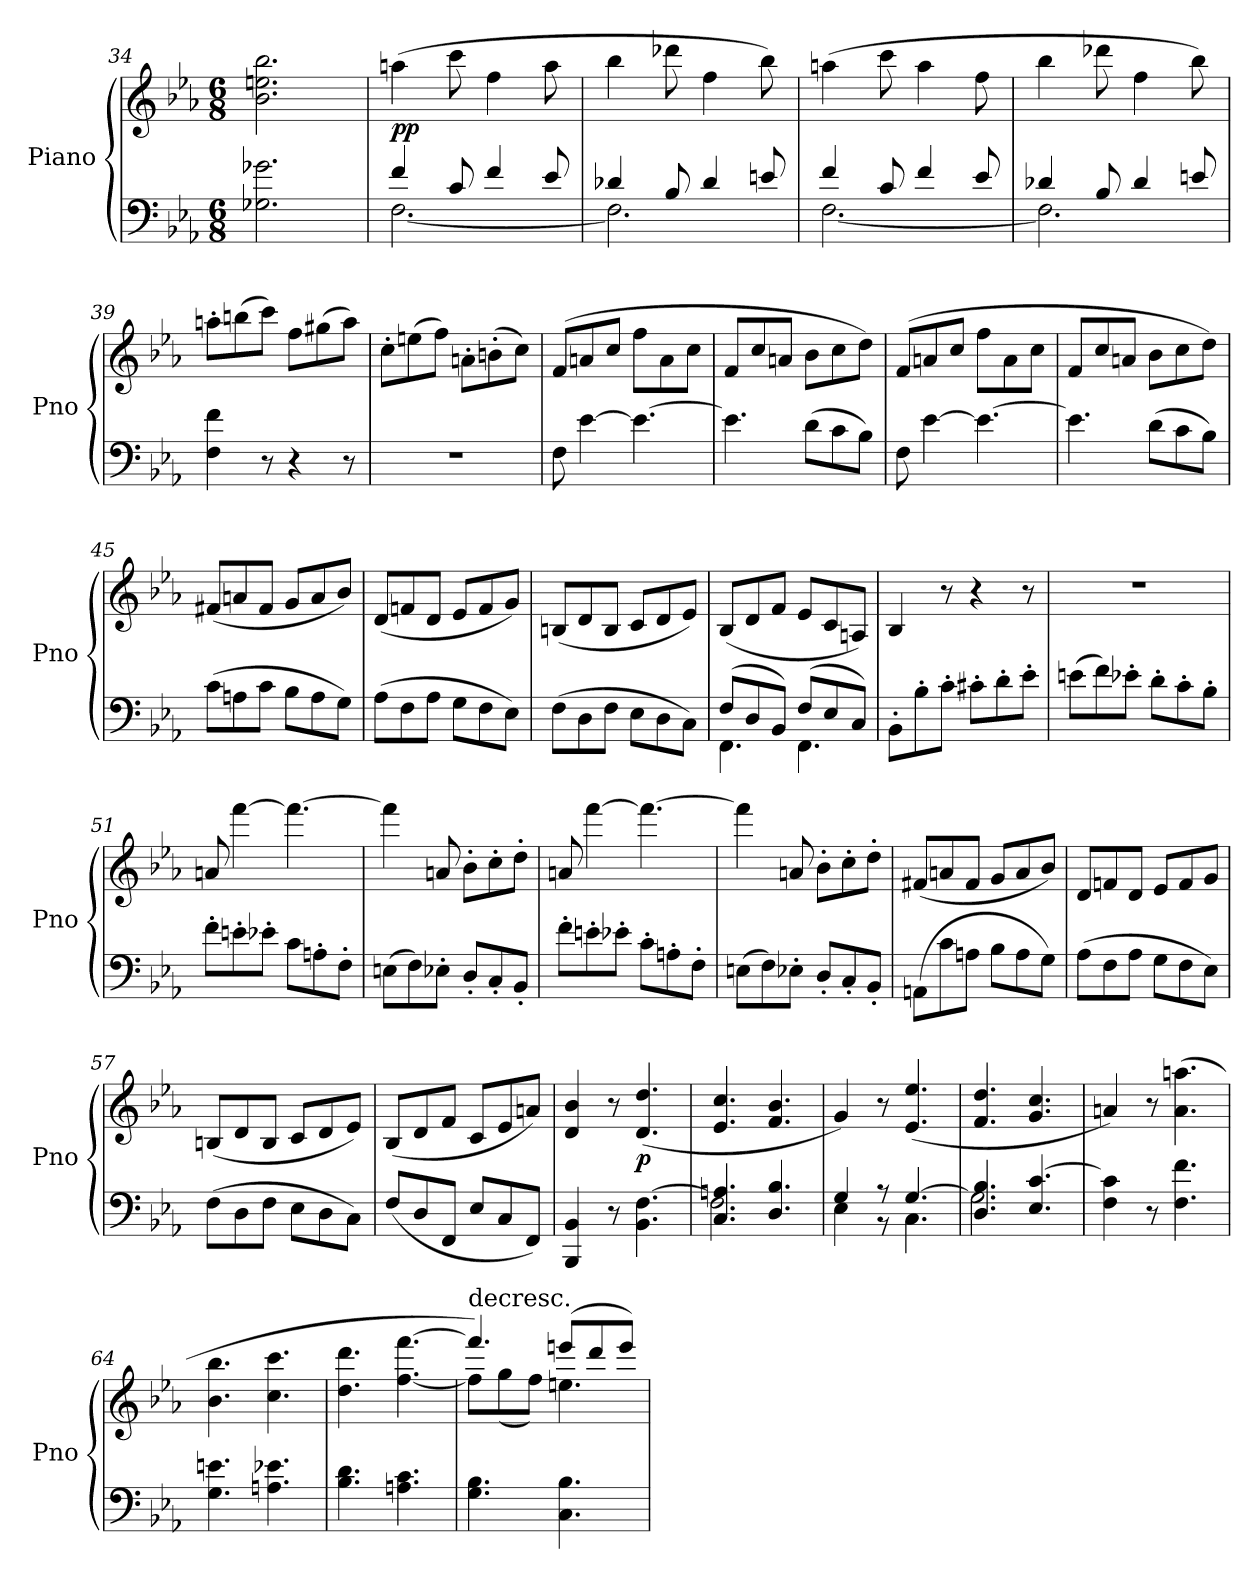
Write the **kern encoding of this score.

**kern	**kern	**dynam
*part1	*part1	*part1
*staff2	*staff1	*staff1/2
*I"Piano	*	*
*I'Pno	*	*
*clefF4	*clefG2	*
*k[b-e-a-]	*k[b-e-a-]	*
*E-:	*E-:	*
*M6/8	*M6/8	*
=34	=34	=34
2.G-X\ 2.g-X\	2.b-\ 2.een\ 2.bb-\	.
=35	=35	=35
*^	*	*
4f/	[2.F\	(4aan\	pp
8c/	.	8ccc\	.
4f/	.	4ff\	.
8e-/	.	8aa\	.
=36	=36	=36	=36
4d-X/	2.F\]	4bb-\	.
8B-/	.	8ddd-X\	.
4d-/	.	4ff\	.
8en/	.	8bb-\)	.
=37	=37	=37	=37
4f/	[2.F\	(4aan\	.
8c/	.	8ccc\	.
4f/	.	4aa\	.
8e-/	.	8ff\	.
=38	=38	=38	=38
4d-X/	2.F\]	4bb-\	.
8B-/	.	8ddd-X\	.
4d-/	.	4ff\	.
8en/	.	8bb-\)	.
*v	*v	*	*
=39	=39	=39
4F\ 4f\	8aan'\L	.
.	(8bbn\	.
8r	8ccc\J)	.
4r	8ff\L	.
.	(8gg#X\	.
8r	8aa\J)	.
=40	=40	=40
2.r	8cc'\L	.
.	(8een\	.
.	8ff\J)	.
.	8an'\L	.
.	(8bn'\	.
.	8cc\J)	.
=41	=41	=41
8F\	(8f/L	.
[4e-\	8an/	.
.	8cc/J	.
4.e-\_	8ff\L	.
.	8a\	.
.	8cc\J	.
=42	=42	=42
4.e-\]	8f/L	.
.	8cc/	.
.	8an/J	.
(8d\L	8b-\L	.
8c\	8cc\	.
8B-\J)	8dd\J)	.
=43	=43	=43
8F\	(8f/L	.
[4e-\	8an/	.
.	8cc/J	.
4.e-\_	8ff\L	.
.	8a\	.
.	8cc\J	.
=44	=44	=44
4.e-\]	8f/L	.
.	8cc/	.
.	8an/J	.
(8d\L	8b-\L	.
8c\	8cc\	.
8B-\J)	8dd\J)	.
=45	=45	=45
(8c\L	(8f#X/L	.
8An\	8an/	.
8c\J	8f#/J	.
8B-\L	8g/L	.
8A\	8a/	.
8G\J)	8b-/J)	.
=46	=46	=46
(8A-\L	(8d/L	.
8F\	8fn/	.
8A-\J	8d/J	.
8G\L	8e-/L	.
8F\	8f/	.
8E-\J)	8g/J)	.
=47	=47	=47
(8F\L	(8Bn/L	.
8D\	8d/	.
8F\J	8B/J	.
8E-\L	8c/L	.
8D\	8d/	.
8C\J)	8e-/J)	.
=48	=48	=48
*^	*	*
(8F/L	4.FF\	(8B-/L	.
8D/	.	8d/	.
8BB-/J)	.	8f/J	.
(8F/L	4.FF\	8e-/L	.
8E-/	.	8c/	.
8C/J)	.	8An/J)	.
*v	*v	*	*
=49	=49	=49
8BB-'\L	4B-/	.
8B-'\	.	.
8c'\J	8r	.
8c#X'\L	4r	.
8d'\	.	.
8e-'\J	8r	.
=50	=50	=50
(8en\L	2.r	.
8f\)	.	.
8e-X'\J	.	.
8d'\L	.	.
8c'\	.	.
8B-'\J	.	.
=51	=51	=51
8f'\L	8an/	.
8en'\	[4fff\	.
8e-X'\J	.	.
8c\L	4.fff\_	.
8An'\	.	.
8F'\J	.	.
=52	=52	=52
(8En\L	4fff\]	.
8F\)	.	.
8E-X'\J	8an/	.
8D'/L	8b-'\L	.
8C'/	8cc'\	.
8BB-'/J	8dd'\J	.
=53	=53	=53
8f'\L	8an/	.
8en'\	[4fff\	.
8e-X'\J	.	.
8c'\L	4.fff\_	.
8An'\	.	.
8F'\J	.	.
=54	=54	=54
(8En\L	4fff\]	.
8F\)	.	.
8E-X'\J	8an/	.
8D'/L	8b-'\L	.
8C'/	8cc'\	.
8BB-'/J	8dd'\J	.
=55	=55	=55
(8AAn\L	(8f#X/L	.
8c\	8an/	.
8An\J	8f#/J	.
8B-\L	8g/L	.
8A\	8a/	.
8G\J)	8b-/J)	.
=56	=56	=56
(8A-\L	8d/L	.
8F\	8fn/	.
8A-\J	8d/J	.
8G\L	8e-/L	.
8F\	8f/	.
8E-\J)	8g/J	.
=57	=57	=57
(8F\L	(8Bn/L	.
8D\	8d/	.
8F\J	8B/J	.
8E-\L	8c/L	.
8D\	8d/	.
8C\J)	8e-/J)	.
=58	=58	=58
(8F/L	(8B-/L	.
8D/	8d/	.
8FF/J	8f/J	.
8E-/L	8c/L	.
8C/	8e-/	.
8FF/J)	8an/J)	.
=59	=59	=59
4BBB-/ 4BB-/	4d/ 4b-/	.
8r	8r	.
4.BB-\ [4.F\	(4.d/ 4.dd/	p
=60	=60	=60
*^	*	*
4.C/ 4.An/	2.F\]	4.e-/ 4.cc/	.
4.D/ 4.B-/	.	4.f/ 4.b-/	.
=61	=61	=61	=61
4G/	4E-\	4g/)	.
8r	8r	8r	.
[4.G/	4.C\	(4.e-/ 4.ee-/	.
=62	=62	=62	=62
4.D/ 4.B-/	2.G\]	4.f/ 4.dd/	.
4.E-/ [4.c/	.	4.g/ 4.cc/	.
*v	*v	*	*
=63	=63	=63
4F\ 4c]\	4an/)	.
8r	8r	.
4.F\ 4.f\	(4.a\ 4.aan\	.
=64	=64	=64
4.G\ 4.en\	4.b-\ 4.bb-\	.
4.An\ 4.e-X\	4.cc\ 4.ccc\	.
=65	=65	=65
4.B-\ 4.d\	4.dd\ 4.ddd\	.
4.An\ 4.c\	[4.ff\ [4.fff\	.
=66	=66	=66
*	*^	*
!	!LO:TX:t=decresc.	!	!
4.G\ 4.B-\	4.fff/])	8ff\L]	.
.	.	(8gg\	.
.	.	8ff\J)	.
4.C\ 4.B-\	(8eeen/L	4.een\	.
.	8ddd/	.	.
.	8eee/J)	.	.
*	*v	*v	*
=	=	=
*-	*-	*-
